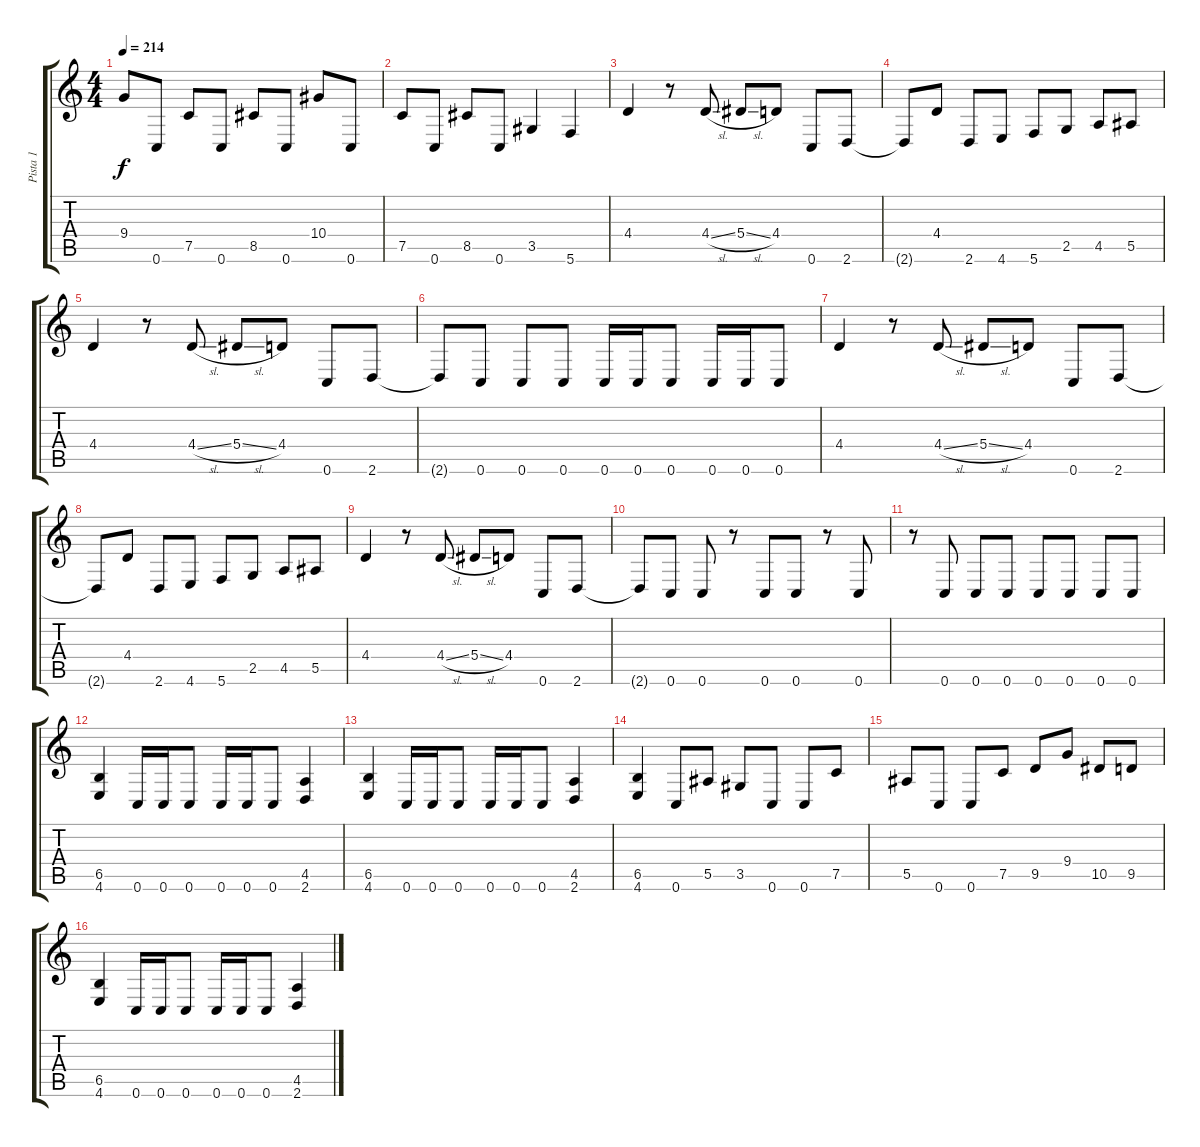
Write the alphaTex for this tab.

\track ("Pista 1" "Pista 1") {instrument distortionguitar}
\staff {score tabs}
\tuning (C4 G3 Eb3 Bb2 F2 C2) {hide}
\ts (4 4)
\tempo 214
\clef g2
\ks c
9.4.8{dy f} 0.6.8 7.5.8 0.6.8 8.5.8 0.6.8 10.4.8 0.6.8 |
7.5.8 0.6.8 8.5.8 0.6.8 3.5.4 5.6.4 |
4.4.4 r.8 4.4{sl}.8 5.4{sl}.8 4.4.8 0.6.8 2.6.8 |
2.6{t}.8 4.4.8 2.6.8 4.6.8 5.6.8 2.5.8 4.5.8 5.5.8 |
4.4.4 r.8 4.4{sl}.8 5.4{sl}.8 4.4.8 0.6.8 2.6.8 |
2.6{t}.8 0.6.8 0.6.8 0.6.8 0.6.16 0.6.16 0.6.8 0.6.16 0.6.16 0.6.8 |
4.4.4 r.8 4.4{sl}.8 5.4{sl}.8 4.4.8 0.6.8 2.6.8 |
2.6{t}.8 4.4.8 2.6.8 4.6.8 5.6.8 2.5.8 4.5.8 5.5.8 |
4.4.4 r.8 4.4{sl}.8 5.4{sl}.8 4.4.8 0.6.8 2.6.8 |
2.6{t}.8 0.6.8 0.6.8 r.8 0.6.8 0.6.8 r.8 0.6.8 |
r.8 0.6.8 0.6.8 0.6.8 0.6.8 0.6.8 0.6.8 0.6.8 |
(6.5 4.6).4 0.6.16 0.6.16 0.6.8 0.6.16 0.6.16 0.6.8 (4.5 2.6).4 |
(6.5 4.6).4 0.6.16 0.6.16 0.6.8 0.6.16 0.6.16 0.6.8 (4.5 2.6).4 |
(6.5 4.6).4 0.6.8 5.5.8 3.5.8 0.6.8 0.6.8 7.5.8 |
5.5.8 0.6.8 0.6.8 7.5.8 9.5.8 9.4.8 10.5.8 9.5.8 |
(6.5 4.6).4 0.6.16 0.6.16 0.6.8 0.6.16 0.6.16 0.6.8 (4.5 2.6).4
